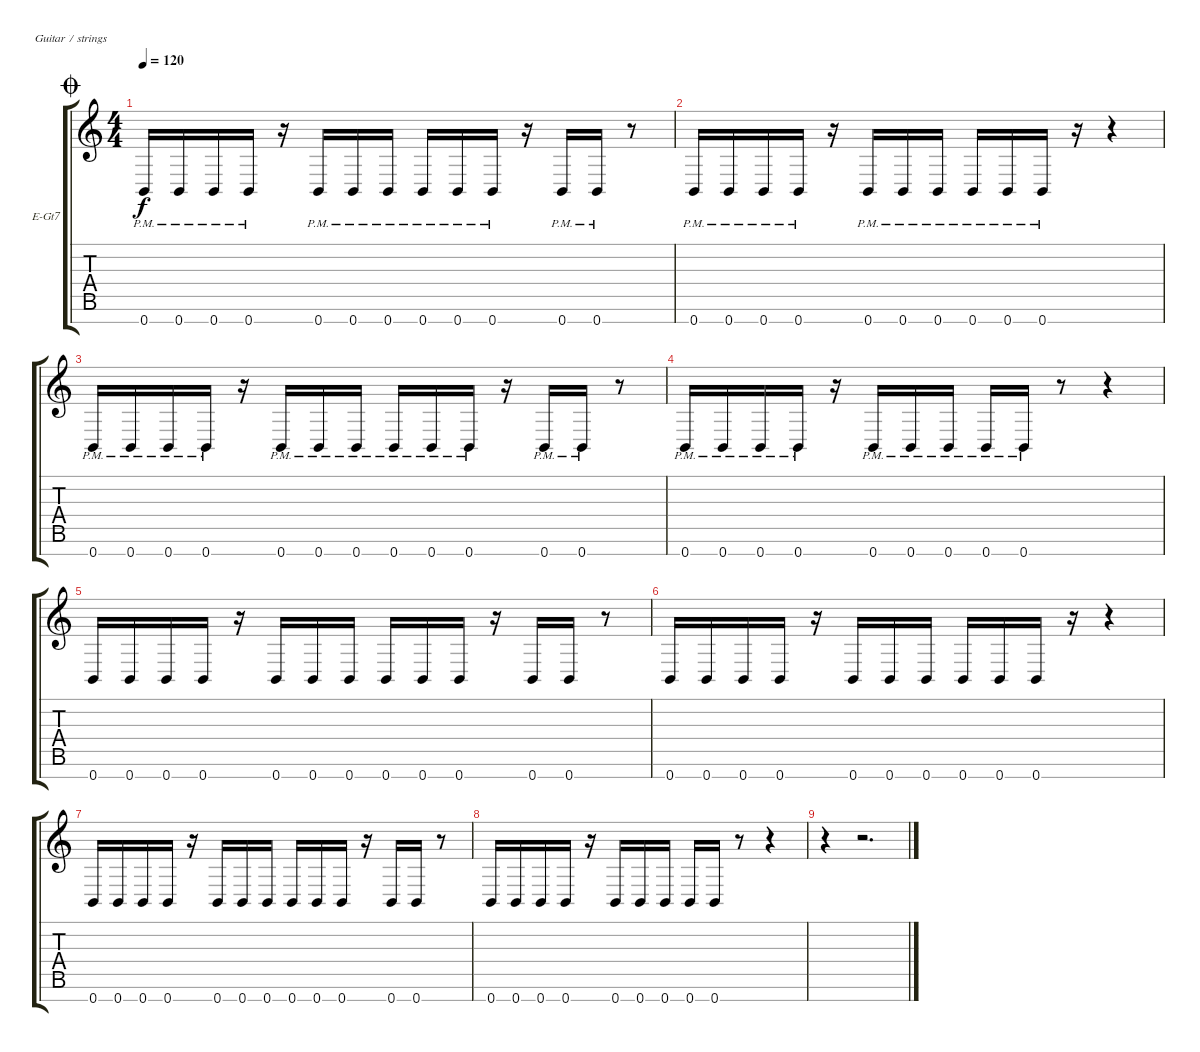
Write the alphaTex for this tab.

\bracketExtendMode groupsimilarinstruments
\firstSystemTrackNameOrientation horizontal
\otherSystemsTrackNameOrientation horizontal
\track ("Track 4" "E-Gt7") {instrument distortionguitar}
\staff {score tabs}
\tuning (E4 B3 G3 D3 A2 E2 B1)
\ts (4 4)
\jump coda
\tempo 120
\clef g2
\ks c
0.7{pm}.16{dy f} 0.7{pm}.16 0.7{pm}.16 0.7{pm}.16 r.16 0.7{pm}.16 0.7{pm}.16 0.7{pm}.16 0.7{pm}.16 0.7{pm}.16 0.7{pm}.16 r.16 0.7{pm}.16 0.7{pm}.16 r.8 |
0.7{pm}.16 0.7{pm}.16 0.7{pm}.16 0.7{pm}.16 r.16 0.7{pm}.16 0.7{pm}.16 0.7{pm}.16 0.7{pm}.16 0.7{pm}.16 0.7{pm}.16 r.16 r.4 |
0.7{pm}.16 0.7{pm}.16 0.7{pm}.16 0.7{pm}.16 r.16 0.7{pm}.16 0.7{pm}.16 0.7{pm}.16 0.7{pm}.16 0.7{pm}.16 0.7{pm}.16 r.16 0.7{pm}.16 0.7{pm}.16 r.8 |
0.7{pm}.16 0.7{pm}.16 0.7{pm}.16 0.7{pm}.16 r.16 0.7{pm}.16 0.7{pm}.16 0.7{pm}.16 0.7{pm}.16 0.7{pm}.16 r.8 r.4 |
0.7.16 0.7.16 0.7.16 0.7.16 r.16 0.7.16 0.7.16 0.7.16 0.7.16 0.7.16 0.7.16 r.16 0.7.16 0.7.16 r.8 |
0.7.16 0.7.16 0.7.16 0.7.16 r.16 0.7.16 0.7.16 0.7.16 0.7.16 0.7.16 0.7.16 r.16 r.4 |
0.7.16 0.7.16 0.7.16 0.7.16 r.16 0.7.16 0.7.16 0.7.16 0.7.16 0.7.16 0.7.16 r.16 0.7.16 0.7.16 r.8 |
0.7.16 0.7.16 0.7.16 0.7.16 r.16 0.7.16 0.7.16 0.7.16 0.7.16 0.7.16 r.8 r.4 |
r.4 r.2{d}
